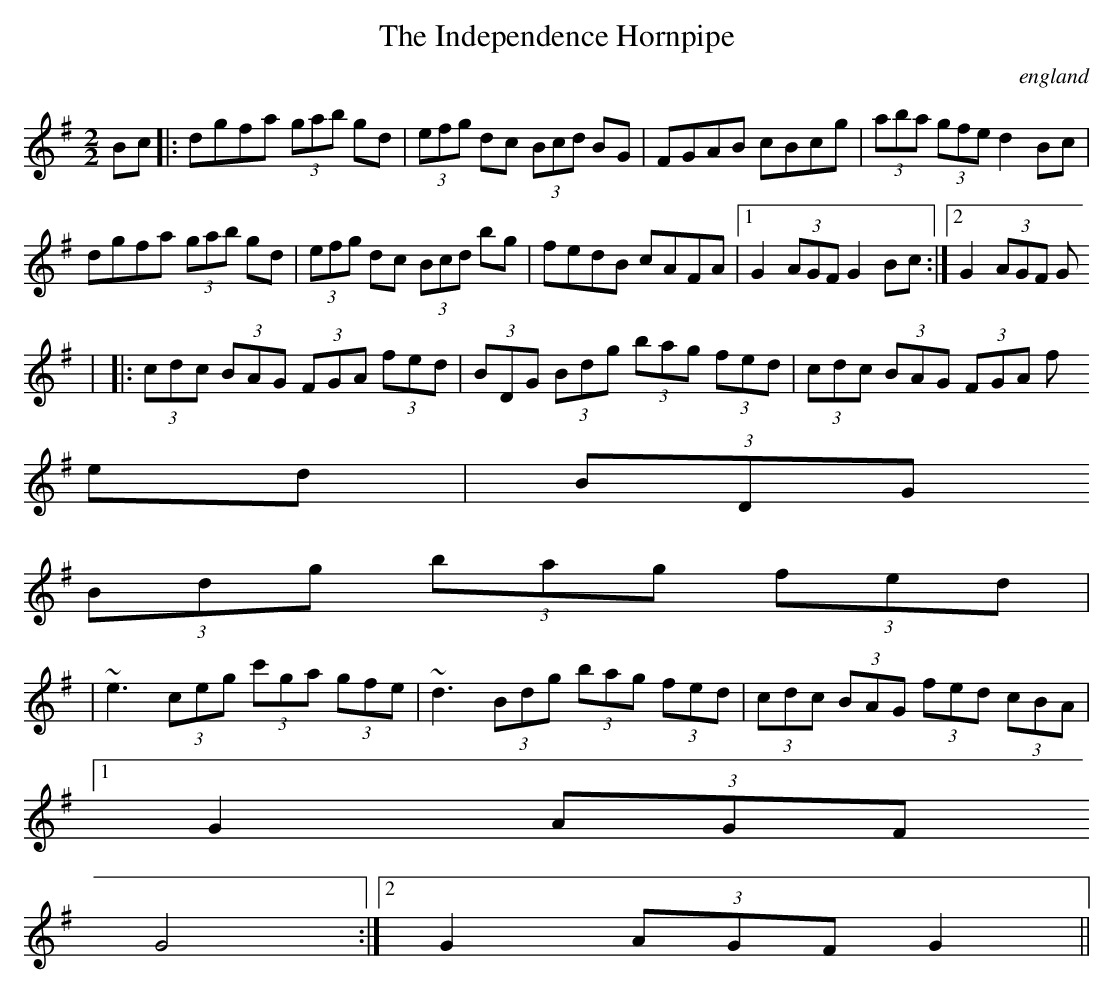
X:1
T:The Independence Hornpipe
O:england
M:2/2
L:1/8
K:G
Bc|:dgfa (3gab gd|(3efg dc (3Bcd BG|FGAB cBcg|(3aba (3gfe d2Bc|
dgfa (3gab gd|(3efg dc (3Bcd bg|fedB cAFA|1 G2 (3AGF G2Bc:|2 G2 (3AGF G=
4|
|:(3cdc (3BAG (3FGA (3fed|(3BDG (3Bdg (3bag (3fed|(3cdc (3BAG (3FGA (3f=
ed|(3BDG
(3Bdg (3bag (3fed|
|~e3 (3ceg (3c'ga (3gfe|~d3 (3Bdg (3bag (3fed|(3cdc (3BAG (3fed (3cBA|1=
G2 (3AGF
G4:|2 G2 (3AGF G2||
